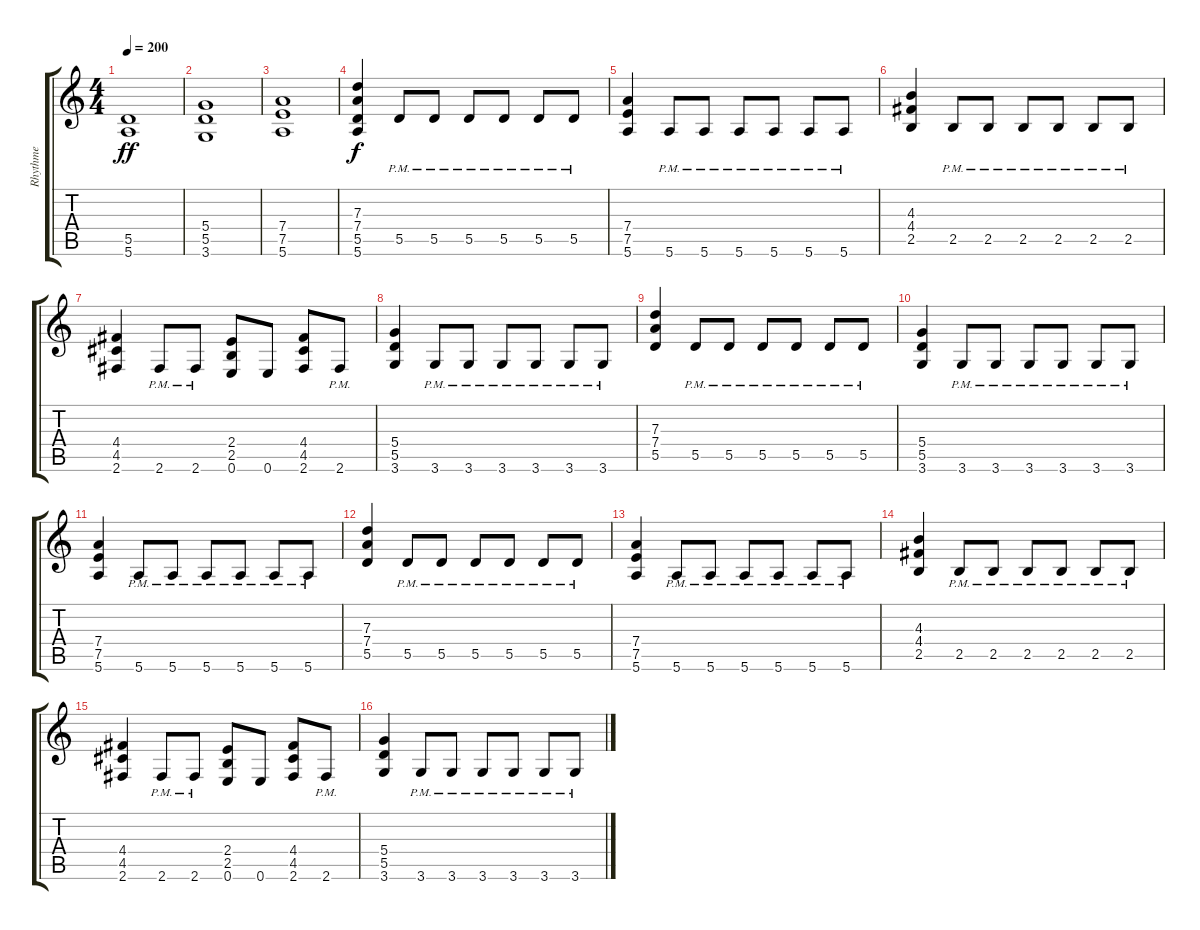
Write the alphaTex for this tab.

\track ("Rhythme" "Rhythme") {instrument distortionguitar}
\staff {score tabs}
\tuning (E4 B3 G3 D3 A2 E2) {hide}
\ts (4 4)
\tempo 200
\clef g2
\ks c
(5.5 5.6).1{dy ff} |
(5.4 5.5 3.6).1 |
(7.4 7.5 5.6).1 |
(7.3 7.4 5.5 5.6).4{dy f} 5.5{pm}.8 5.5{pm}.8 5.5{pm}.8 5.5{pm}.8 5.5{pm}.8 5.5{pm}.8 |
(7.4 7.5 5.6).4 5.6{pm}.8 5.6{pm}.8 5.6{pm}.8 5.6{pm}.8 5.6{pm}.8 5.6{pm}.8 |
(4.3 4.4 2.5).4 2.5{pm}.8 2.5{pm}.8 2.5{pm}.8 2.5{pm}.8 2.5{pm}.8 2.5{pm}.8 |
(4.4 4.5 2.6).4 2.6{pm}.8 2.6{pm}.8 (2.4 2.5 0.6).8 0.6.8 (4.4 4.5 2.6).8 2.6{pm}.8 |
(5.4 5.5 3.6).4 3.6{pm}.8 3.6{pm}.8 3.6{pm}.8 3.6{pm}.8 3.6{pm}.8 3.6{pm}.8 |
(7.3 7.4 5.5).4 5.5{pm}.8 5.5{pm}.8 5.5{pm}.8 5.5{pm}.8 5.5{pm}.8 5.5{pm}.8 |
(5.4 5.5 3.6).4 3.6{pm}.8 3.6{pm}.8 3.6{pm}.8 3.6{pm}.8 3.6{pm}.8 3.6{pm}.8 |
(7.4 7.5 5.6).4 5.6{pm}.8 5.6{pm}.8 5.6{pm}.8 5.6{pm}.8 5.6{pm}.8 5.6{pm}.8 |
(7.3 7.4 5.5).4 5.5{pm}.8 5.5{pm}.8 5.5{pm}.8 5.5{pm}.8 5.5{pm}.8 5.5{pm}.8 |
(7.4 7.5 5.6).4 5.6{pm}.8 5.6{pm}.8 5.6{pm}.8 5.6{pm}.8 5.6{pm}.8 5.6{pm}.8 |
(4.3 4.4 2.5).4 2.5{pm}.8 2.5{pm}.8 2.5{pm}.8 2.5{pm}.8 2.5{pm}.8 2.5{pm}.8 |
(4.4 4.5 2.6).4 2.6{pm}.8 2.6{pm}.8 (2.4 2.5 0.6).8 0.6.8 (4.4 4.5 2.6).8 2.6{pm}.8 |
(5.4 5.5 3.6).4 3.6{pm}.8 3.6{pm}.8 3.6{pm}.8 3.6{pm}.8 3.6{pm}.8 3.6{pm}.8
